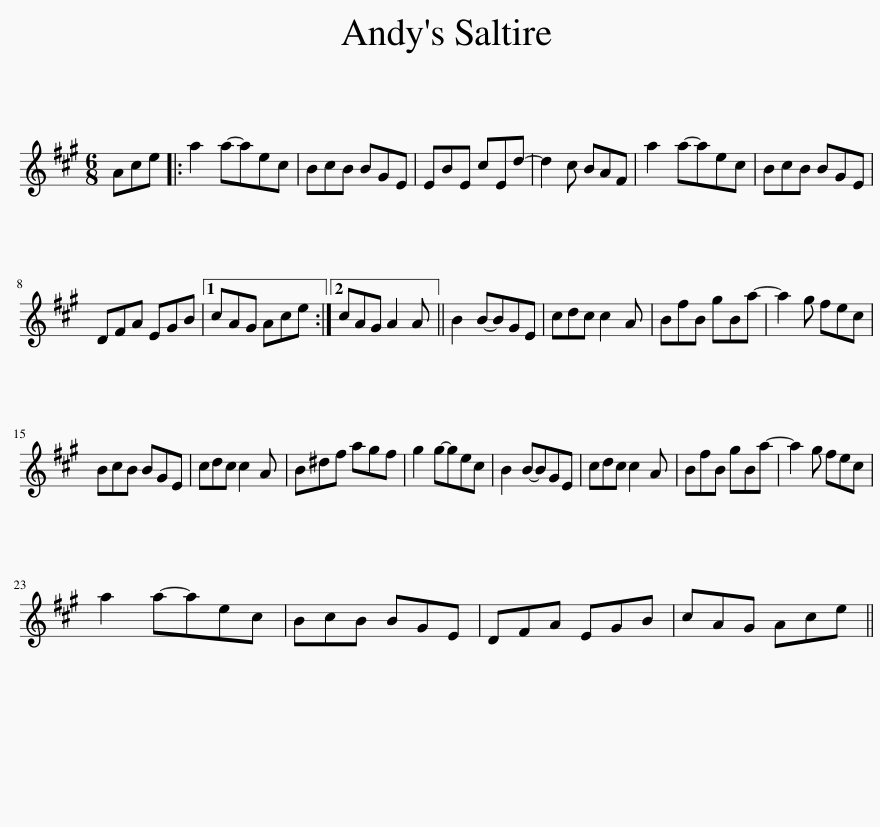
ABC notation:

X:1
L:1/8
M:6/8
I:linebreak $
K:A
V:1 treble
V:1
 Ace |: a2 a-aec | BcB BGE | EBE cEd- | d2 c BAF | %5
 a2 a-aec | BcB BGE |$ DFA EGB |1 cAG Ace :|2 cAG A2 A || %10
 B2 B-BGE | cdc c2 A | BfB gBa- | a2 g fec |$ BcB BGE | %15
 cdc c2 A | B^df agf | g2 g-gec | B2 B-BGE | cdc c2 A | %20
 BfB gBa- | a2 g fec |$ a2 a-aec | BcB BGE | DFA EGB | %25
 cAG Ace || %26
